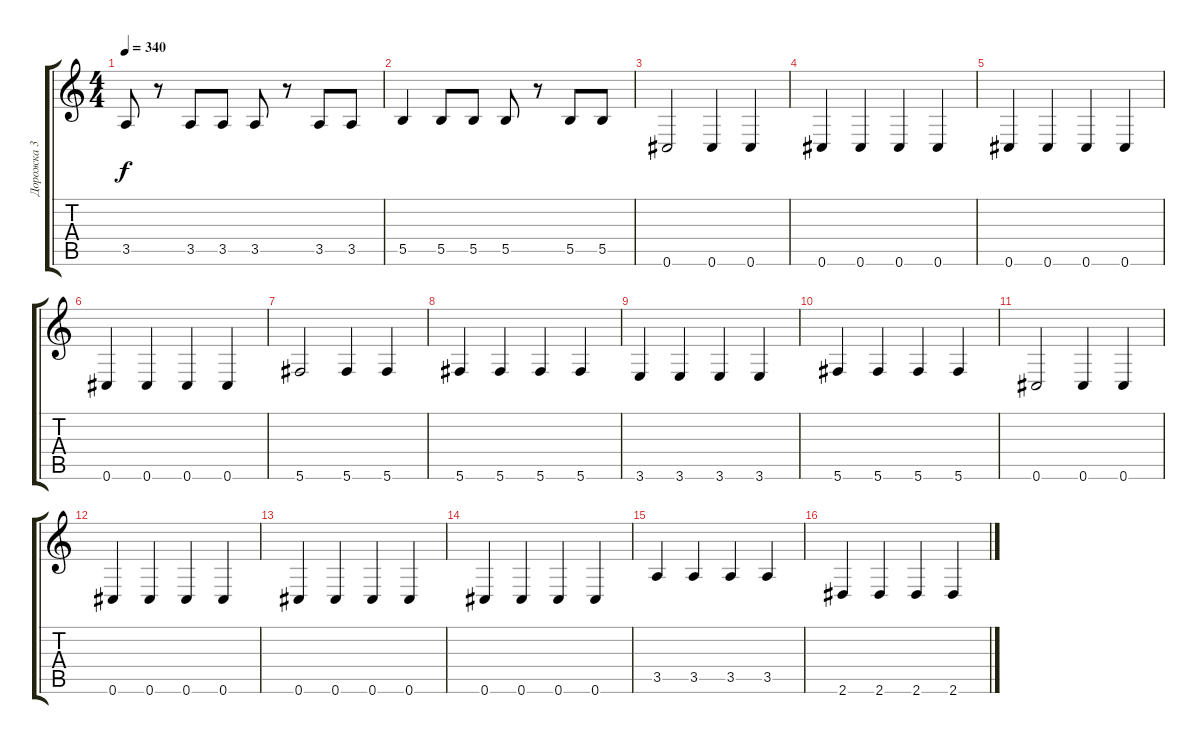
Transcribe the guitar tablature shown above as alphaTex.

\track ("Дорожка 3" "Дорожка 3") {instrument electricbassfinger}
\staff {score tabs}
\tuning (Db4 Ab3 E3 B2 Gb2 Db2) {hide}
\ts (4 4)
\tempo 340
\clef g2
\ks c
3.5.8{dy f} r.8 3.5.8 3.5.8 3.5.8 r.8 3.5.8 3.5.8 |
5.5.4 5.5.8 5.5.8 5.5.8 r.8 5.5.8 5.5.8 |
0.6.2 0.6.4 0.6.4 |
0.6.4 0.6.4 0.6.4 0.6.4 |
0.6.4 0.6.4 0.6.4 0.6.4 |
0.6.4 0.6.4 0.6.4 0.6.4 |
5.6.2 5.6.4 5.6.4 |
5.6.4 5.6.4 5.6.4 5.6.4 |
3.6.4 3.6.4 3.6.4 3.6.4 |
5.6.4 5.6.4 5.6.4 5.6.4 |
0.6.2 0.6.4 0.6.4 |
0.6.4 0.6.4 0.6.4 0.6.4 |
0.6.4 0.6.4 0.6.4 0.6.4 |
0.6.4 0.6.4 0.6.4 0.6.4 |
3.5.4 3.5.4 3.5.4 3.5.4 |
2.6.4 2.6.4 2.6.4 2.6.4
